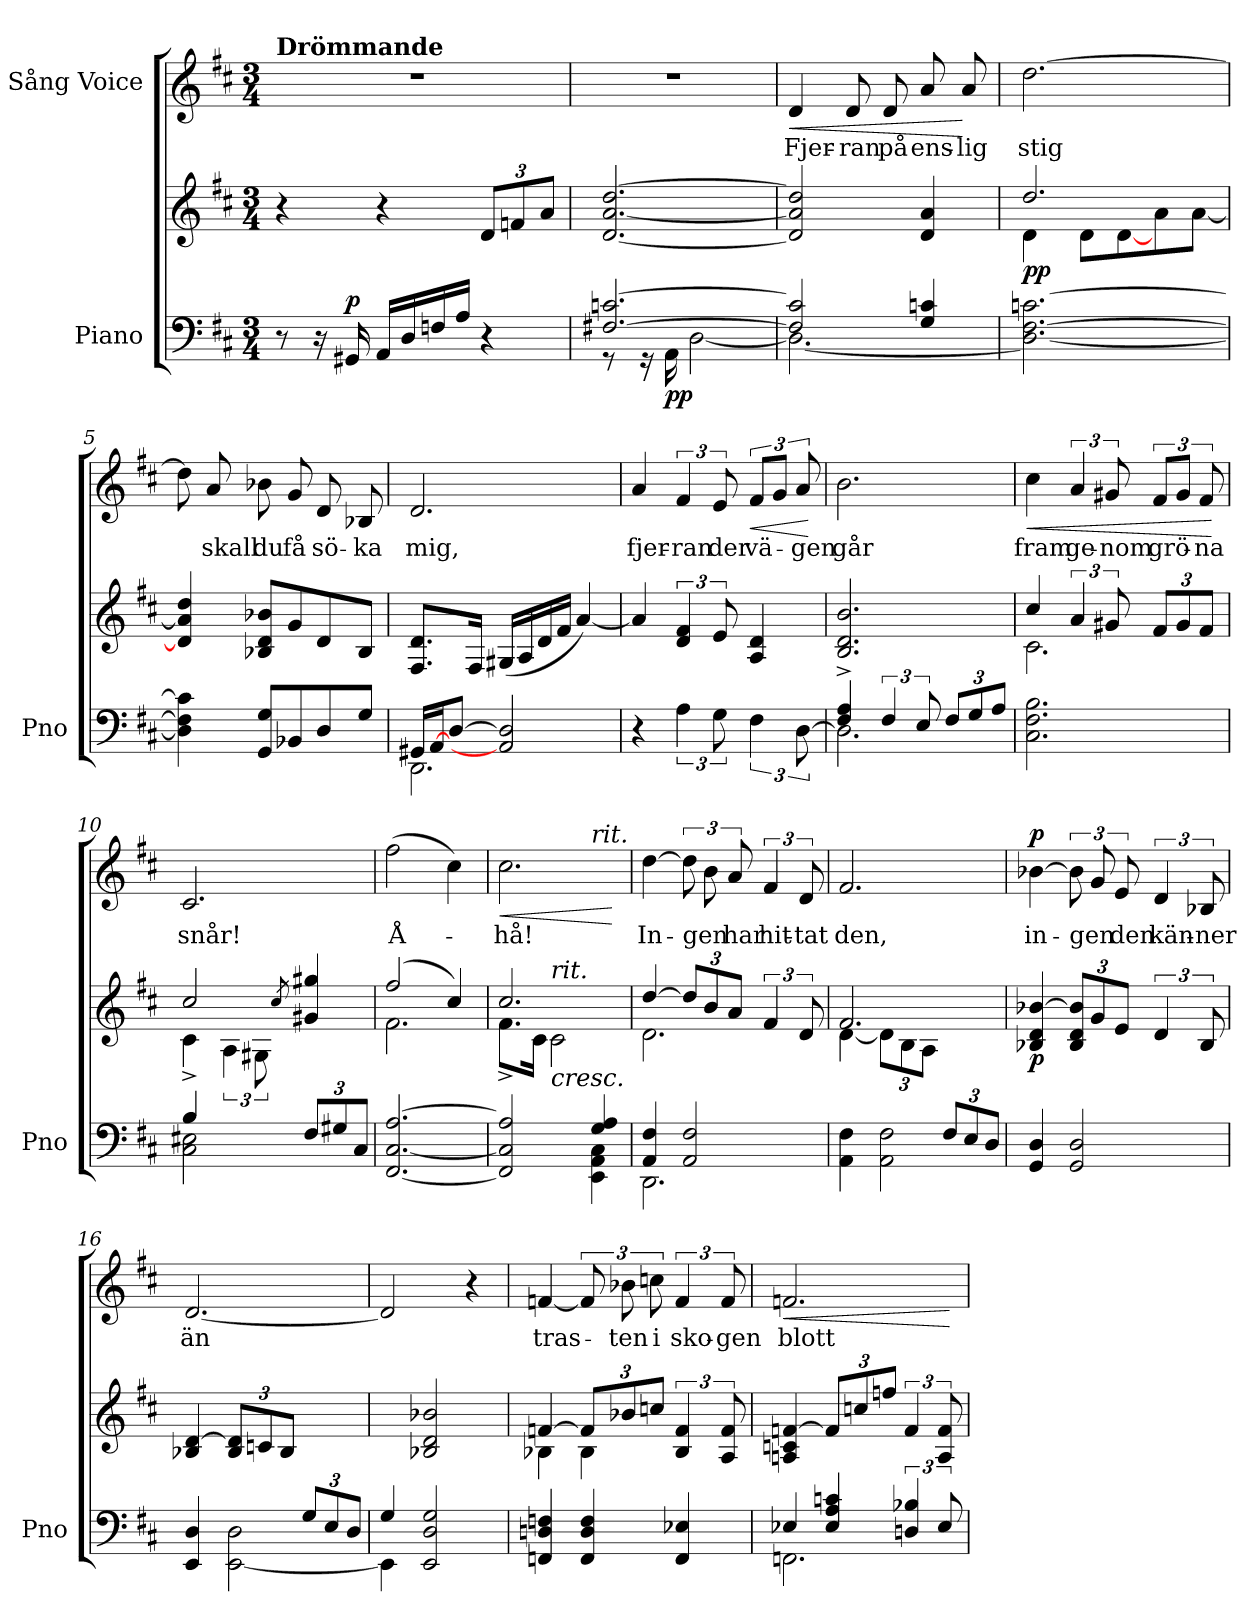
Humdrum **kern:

**kern	**kern	**dynam	**kern	**text	**dynam
*part2	*part2	*part2	*part1	*part1	*part1
*staff3	*staff2	*staff2/3	*staff1	*staff1	*staff1
*I"Piano	*	*	*I"Sång Voice	*	*
*I'Pno	*	*	*	*	*
*clefF4	*clefG2	*	*clefG2	*	*
*k[f#c#]	*k[f#c#]	*	*k[f#c#]	*	*
*M3/4	*M3/4	*	*M3/4	*	*
=1	=1	=1	=1	=1	=1
!	!	!	!LO:TX:a:B:t=Drömmande	!	!
8r	4r	.	2.r	.	.
16r	.	.	.	.	.
!	!	!LO:DY:a=2	!	!	!
16GG#X/	.	p	.	.	.
16AA/LL	4r	.	.	.	.
16D/	.	.	.	.	.
16Fn/	.	.	.	.	.
16A/JJ	.	.	.	.	.
*	*Xbrackettup	*	*	*	*
4r	12d/L	.	.	.	.
.	12fn/	.	.	.	.
.	12a/J	.	.	.	.
=2	=2	=2	=2	=2	=2
*^	*	*	*	*	*
[2.F#X/ [2.cn/	8r	[2.d/ [2.a/ [2.dd/	.	2.r	.	.
.	16r	.	.	.	.	.
!	!	!	!LO:DY:b=2	!	!	!
.	16AA\	.	pp	.	.	.
.	[2D\	.	.	.	.	.
=3	=3	=3	=3	=3	=3	=3
!	!	!	!	!	!	!LO:HP:b
2F#/] 2c/]	2.D\_	2d/] 2a/] 2dd/]	.	4d/	Fjer-	<
.	.	.	.	8d/	-ran	.
.	.	.	.	8d/	på	.
4G/ 4cn/	.	4d/ 4a/	.	8a/	ens-	.
.	.	.	.	8a/	-lig	[
*v	*v	*	*	*	*	*
=4	=4	=4	=4	=4	=4
*	*^	*	*	*	*
!	!	!	!LO:DY:b	!	!	!
2.D\_ [2.F#\ [2.cn\	2.dd/	4d\	pp	[2.dd\	stig	.
.	.	8d\L	.	.	.	.
.	.	[8d\	.	.	.	.
.	.	8a\	.	.	.	.
.	.	[8a\J	.	.	.	.
*	*v	*v	*	*	*	*
=5	=5	=5	=5	=5	=5
4D\] 4F#\] 4cn\]	4d/] 4a/] 4dd/	.	8dd\]	.	.
.	.	.	8a/	skall	.
8GG/ 8G/L	8B-X/ 8d/ 8b-X/L	.	8b-X\	du	.
8BB-X/	8g/	.	8g/	få	.
8D/	8d/	.	8d/	sö-	.
8G/J	8B-/J	.	8B-X/	-ka	.
=6	=6	=6	=6	=6	=6
*^	*	*	*	*	*
16GG#X/LL	2.DD\	8.F#/ 8.d/L	.	2.d/	mig,	.
[<16AA/J	.	.	.	.	.	.
[8D/J	.	.	.	.	.	.
.	.	16F#/Jk	.	.	.	.
2AA/] 2D/]	.	(16G#X/LL	.	.	.	.
.	.	16A/	.	.	.	.
.	.	16d/	.	.	.	.
.	.	16f#/JJ	.	.	.	.
.	.	[4a/)	.	.	.	.
*v	*v	*	*	*	*	*
=7	=7	=7	=7	=7	=7
4r	4a/]	.	4a/	fjer-	.
*	*brackettup	*	*	*	*
6A\	6d/ 6f#/	.	6f#/	-ran	.
12G\	12e/	.	12e/	der	.
!	!	!	!	!	!LO:HP:b
6F#\	4A/ 4d/	.	12f#/L	vä-	<
.	.	.	12g/J	.	.
[12D\	.	.	12a/	-gen	.
.	.	.	.	.	[
=8	=8	=8	=8	=8	=8
*^	*	*	*	*	*
4F#/^ 4A/^	2.D\]	2.B/ 2.d/ 2.b/	.	2.b\	går	.
6F#/	.	.	.	.	.	.
12E/	.	.	.	.	.	.
*Xbrackettup	*	*	*	*	*	*
12F#/L	.	.	.	.	.	.
12G/	.	.	.	.	.	.
12A/J	.	.	.	.	.	.
*v	*v	*	*	*	*	*
=9	=9	=9	=9	=9	=9
*	*^	*	*	*	*
!	!	!	!	!	!	!LO:HP:b
2.C#\ 2.F#\ 2.B\	4cc#/	2.c#\	.	4cc#\	fram	<
.	6a/	.	.	6a/	ge-	.
.	12g#X/	.	.	12g#X/	-nom	.
*	*Xbrackettup	*	*	*	*	*
.	12f#/L	.	.	12f#/L	grö-	.
.	12g#/	.	.	12g#/J	.	.
.	12f#/J	.	.	12f#/	-na	.
*	*v	*v	*	*	*	*
.	.	.	.	.	[
=10	=10	=10	=10	=10	=10
*^	*^	*	*	*	*
4B/	2C#\ 2E#X\	2cc#/	4c#^\	.	2.c#/	snår!	.
*	*	*	*brackettup	*	*	*	*
4ryy	.	.	6A\	.	.	.	.
.	.	.	12G#X\	.	.	.	.
.	.	8qcc#/	.	.	.	.	.
12F#/L	4ryy	4g#X/ 4gg#X/	4ryy	.	.	.	.
12G#X/	.	.	.	.	.	.	.
12C#/J	.	.	.	.	.	.	.
*v	*v	*	*	*	*	*	*
=11	=11	=11	=11	=11	=11	=11
[2.FF#/ [2.C#/ [2.A/	(2ff#/	2.f#\	.	(2ff#\	Å-	.
.	4cc#/)	.	.	4cc#\)	.	.
=12	=12	=12	=12	=12	=12	=12
*^	*	*	*	*	*	*
!	!	!	!	!	!	!	!LO:HP:b
*	*	*	*	*	*^	*	*
2FF#/] 2C#/] 2A/]	2ryy	2.cc#/	8.f#^\L	.	2.cc#\	4ryy	-hå!	<
.	.	.	16c#\Jk	.	.	.	.	.
!	!	!	!LO:TX:i:t=rit.	!	!	!	!	!
!	!	!	!	!LO:HP:b	!	!	!	!
.	.	.	2c#\	<	.	4ryy	.	.
!	!	!	!	!	!	!LO:TX:i:t=rit.	!	!
4G/ 4A/	4EE\ 4AA\ 4C#\	.	.	.	.	4ryy	.	.
*v	*v	*	*	*	*v	*v	*	*
*	*v	*v	*	*	*	*
.	.	.	.	.	[
=13	=13	=13	=13	=13	=13
*^	*^	*	*	*	*
!	!	!	!	!LO:DY:b	!	!	!
!	!	!	!	!LO:DY:n=1:b	!	!	!LO:DY:a
!	!	!	!	!	!	!	!LO:DY:n=1:a
4AA/ 4F#/	2.DD\	[4dd/	2.d\	f other-dynamics	[4dd\	In-	f other-dynamics
*	*	*Xbrackettup	*	*	*	*	*
2AA/ 2F#/	.	12dd/L]	.	.	12dd\]	.	.
.	.	12b/	.	.	12b\	-gen	.
.	.	12a/J	.	.	12a/	har	.
*	*	*brackettup	*	*	*	*	*
.	.	6f#/	.	.	6f#/	hit-	.
.	.	12d/	.	.	12d/	-tat	.
=14	=14	=14	=14	=14	=14	=14	=14
2ryy	4AA\ 4F#\	2.f#/	[4d\	.	2.f#/	den,	.
*	*	*	*Xbrackettup	*	*	*	*
.	2AA\ 2F#\	.	12d\L]	.	.	.	.
.	.	.	12B\	.	.	.	.
.	.	.	12A\J	.	.	.	.
12F#/L	.	.	4ryy	.	.	.	.
12E/	.	.	.	.	.	.	.
12D/J	.	.	.	.	.	.	.
*v	*v	*	*	*	*	*	*
*	*v	*v	*	*	*	*
=15	=15	=15	=15	=15	=15
!	!	!LO:DY:b	!	!	!LO:DY:a
4GG/ 4D/	4B-X/ 4d/ [4b-X/	p	[4b-X\	in-	p
2GG/ 2D/	12B-/ 12d/ 12b-/]L	.	12b-\]	.	.
.	12g/	.	12g/	-gen	.
.	12e/J	.	12e/	den	.
*	*brackettup	*	*	*	*
.	6d/	.	6d/	kän-	.
.	12B-/	.	12B-X/	-ner	.
=16	=16	=16	=16	=16	=16
*^	*	*	*	*	*
2ryy	4EE/ 4D/	4B-X/ [4d/	.	[2.d/	än	.
*	*	*Xbrackettup	*	*	*	*
.	[2EE\ 2D\	12B-/ 12d/]L	.	.	.	.
.	.	12cn/	.	.	.	.
.	.	12B-/J	.	.	.	.
12G/L	.	4ryy	.	.	.	.
12E/	.	.	.	.	.	.
12D/J	.	.	.	.	.	.
=17	=17	=17	=17	=17	=17	=17
4G/	4EE\]	4ryy	.	2d/]	.	.
2ryy	2EE/ 2D/ 2G/	2B-X/ 2d/ 2b-X/	.	.	.	.
.	.	.	.	4r	.	.
*v	*v	*	*	*	*	*
=18	=18	=18	=18	=18	=18
*	*^	*	*	*	*
4FFn/ 4Dn/ 4Fn/	[4fn/	4B-X\	.	[4fn/	tras-	.
4FF/ 4D/ 4F/	12f/L]	4B-\	.	12f/]	.	.
.	12b-X/	.	.	12b-X\	-ten	.
.	12ccn/J	.	.	12ccn\	i	.
*	*brackettup	*	*	*	*	*
4FF/ 4E-X/	6B-/ 6f/	4ryy	.	6f/	sko-	.
.	12A/ 12f/	.	.	12f/	-gen	.
*	*v	*v	*	*	*	*
=19	=19	=19	=19	=19	=19
*^	*	*	*	*	*
!	!	!	!	!	!	!LO:HP:b
4E-X/	2.FFn\	4An/ 4cn/ [4fn/	.	2.fn/	blott	<
*	*	*Xbrackettup	*	*	*	*
4E-/ 4A/ 4cn/	.	12f/L]	.	.	.	.
.	.	12ccn/	.	.	.	.
.	.	12ffn/J	.	.	.	.
*brackettup	*	*brackettup	*	*	*	*
6Dn/ 6B-X/	.	6f/	.	.	.	.
12E-/	.	12A/ 12f/	[	.	.	.
*v	*v	*	*	*	*	*
.	.	.	.	.	[
=	=	=	=	=	=
*-	*-	*-	*-	*-	*-
